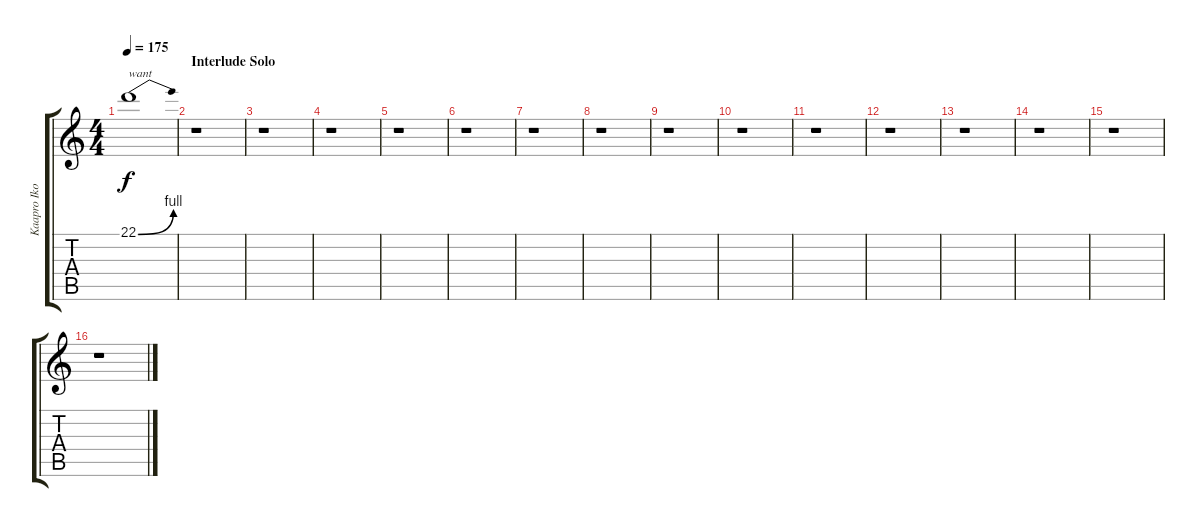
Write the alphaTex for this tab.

\track ("Kaapro Ikonen-Vocals" "Kaapro Iko") {instrument lead7fifths}
\staff {score tabs}
\tuning (E4 B3 G3 D3 A2 E2) {hide}
\ts (4 4)
\tempo 175
\clef g2
\ks c
22.1{be (bend 0 0 60 4)}.1{txt "want" dy f} |
\section ("" "Interlude Solo")
r.1 |
r.1 |
r.1 |
r.1 |
r.1 |
r.1 |
r.1 |
r.1 |
r.1 |
r.1 |
r.1 |
r.1 |
r.1 |
r.1 |
r.1
